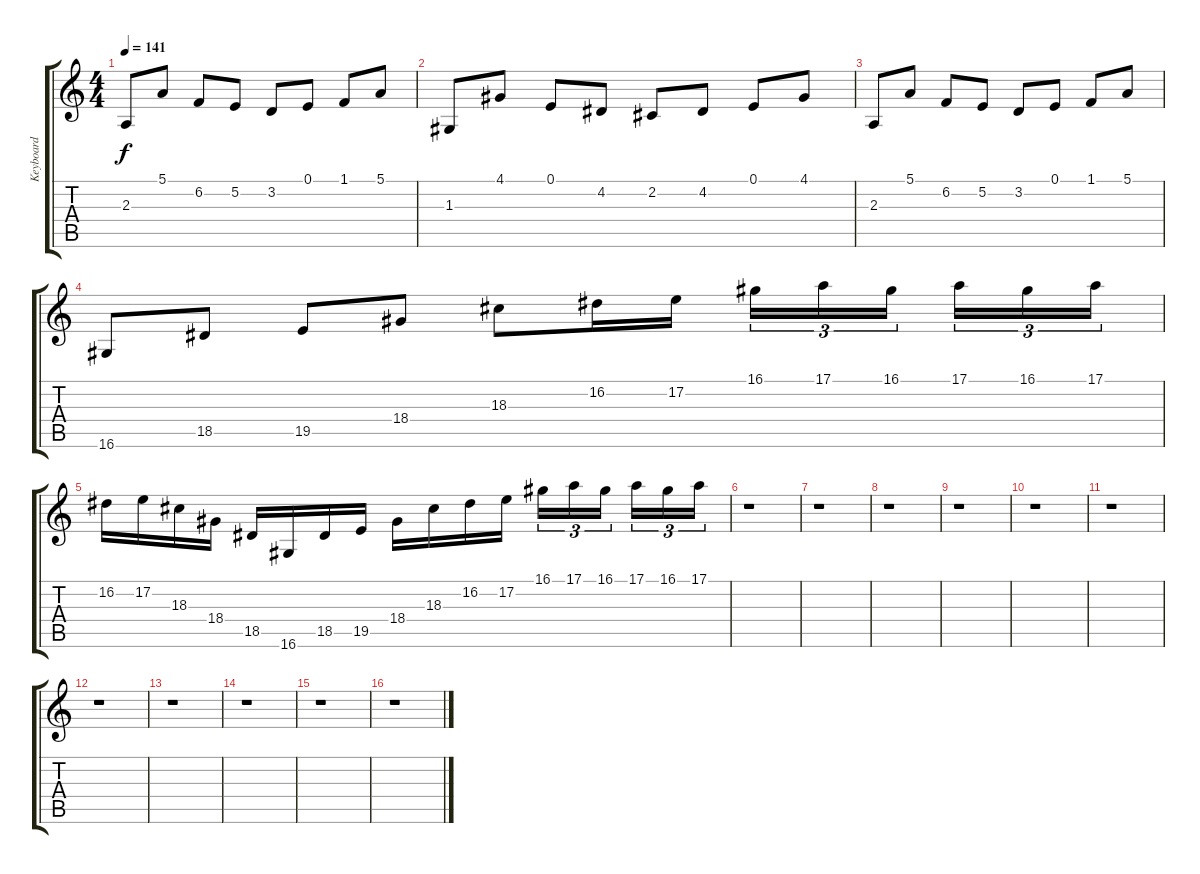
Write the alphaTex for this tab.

\track ("Keyboard" "Keyboard") {instrument musicbox}
\staff {score tabs}
\tuning (E4 B3 G3 D3 A2 E2) {hide}
\ts (4 4)
\tempo 141
\clef g2
\ks c
2.3.8{dy f} 5.1.8 6.2.8 5.2.8 3.2.8 0.1.8 1.1.8 5.1.8 |
1.3.8 4.1.8 0.1.8 4.2.8 2.2.8 4.2.8 0.1.8 4.1.8 |
2.3.8 5.1.8 6.2.8 5.2.8 3.2.8 0.1.8 1.1.8 5.1.8 |
16.6.8 18.5.8 19.5.8 18.4.8 18.3.8 16.2.16 17.2.16 16.1.16{tu (3 2)} 17.1.16{tu (3 2)} 16.1.16{tu (3 2)} 17.1.16{tu (3 2)} 16.1.16{tu (3 2)} 17.1.16{tu (3 2)} |
16.2.16 17.2.16 18.3.16 18.4.16 18.5.16 16.6.16 18.5.16 19.5.16 18.4.16 18.3.16 16.2.16 17.2.16 16.1.16{tu (3 2)} 17.1.16{tu (3 2)} 16.1.16{tu (3 2)} 17.1.16{tu (3 2)} 16.1.16{tu (3 2)} 17.1.16{tu (3 2)} |
r.1 |
r.1 |
r.1 |
r.1 |
r.1 |
r.1 |
r.1 |
r.1 |
r.1 |
r.1 |
r.1
